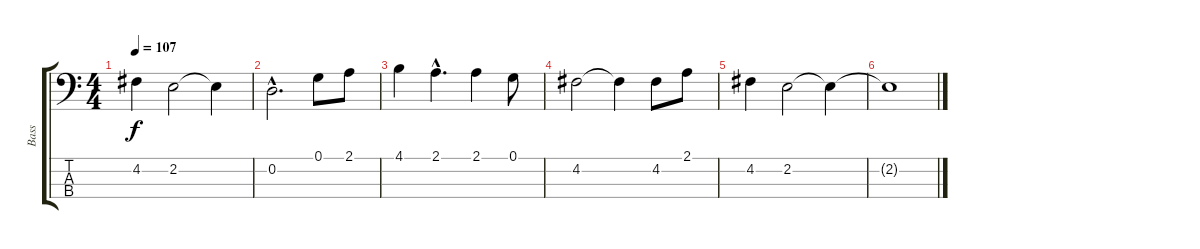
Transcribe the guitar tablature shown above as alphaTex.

\track ("Bass" "Bass") {instrument electricbassfinger}
\staff {score tabs}
\tuning (G2 D2 A1 E1) {hide}
\ts (4 4)
\tempo 107
\clef f4
\ks c
4.2.4{dy f} 2.2.2 2.2{t}.4 |
0.2{hac}.2{d} 0.1.8 2.1.8 |
4.1.4{volume 3} 2.1{hac}.4{d} 2.1.4 0.1.8 |
4.2.2 4.2{t}.4 4.2.8 2.1.8 |
4.2.4 2.2.2 2.2{t}.4 |
2.2{t}.1
